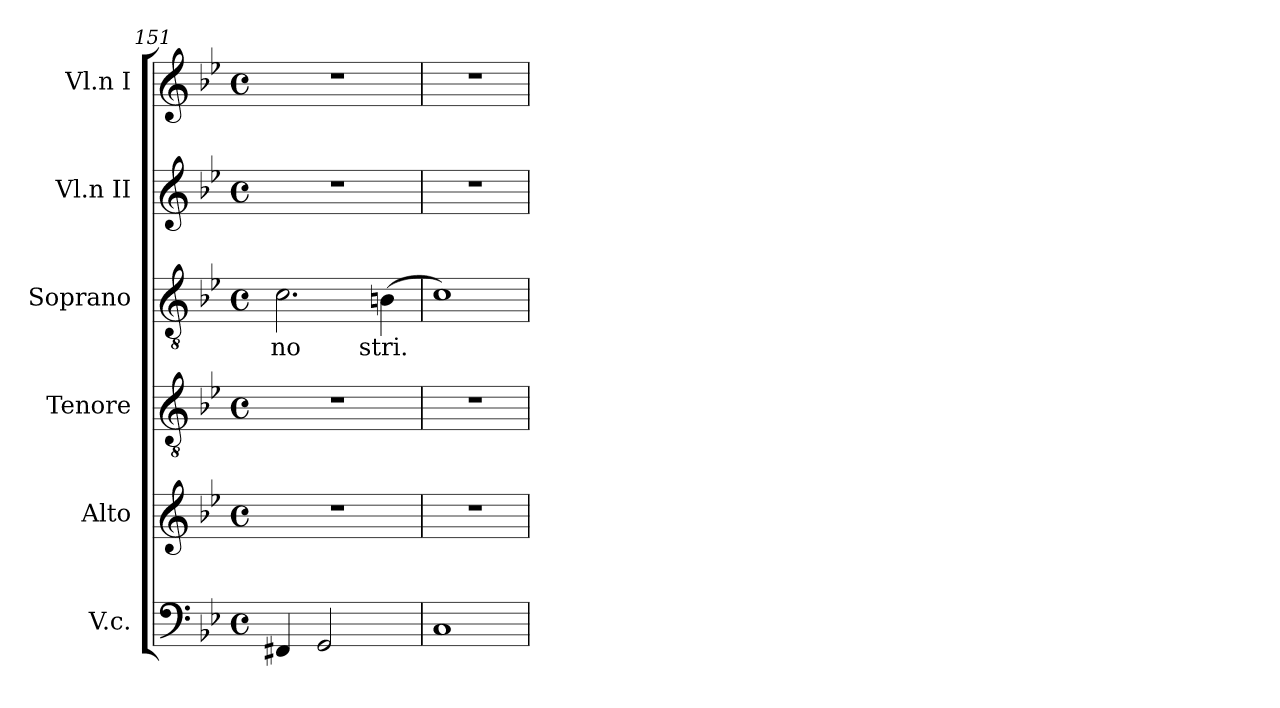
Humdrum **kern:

**kern	**kern	**kern	**kern	**text	**kern	**kern
*part6	*part5	*part4	*part3	*part3	*part2	*part1
*staff6	*staff5	*staff4	*staff3	*staff3	*staff2	*staff1
*I"V.c.	*I"Alto	*I"Tenore	*I"Soprano	*	*I"Vl.n II	*I"Vl.n I
*I'V.c.	*I'Alto	*I'Tenore	*I'Soprano	*	*I'Vl.n II	*I'Vl.n I
*clefF4	*clefG2	*clefGv2	*clefGv2	*	*clefG2	*clefG2
*k[b-e-]	*k[b-e-]	*k[b-e-]	*k[b-e-]	*	*k[b-e-]	*k[b-e-]
*B-:	*B-:	*B-:	*B-:	*	*B-:	*B-:
*M4/4	*M4/4	*M4/4	*M4/4	*	*M4/4	*M4/4
*met(c)	*met(c)	*met(c)	*met(c)	*	*met(c)	*met(c)
=151	=151	=151	=151	=151	=151	=151
!	!	!	!	!LO:LY:b	!	!
4FF#X/	1r	1r	2.c\	no	1r	1r
2GG/	.	.	.	.	.	.
!	!	!	!	!LO:LY:b	!	!
4ryy	.	.	(>4Bn\	stri.	.	.
=152	=152	=152	=152	=152	=152	=152
1C	1r	1r	1c)	.	1r	1r
=	=	=	=	=	=	=
*-	*-	*-	*-	*-	*-	*-
